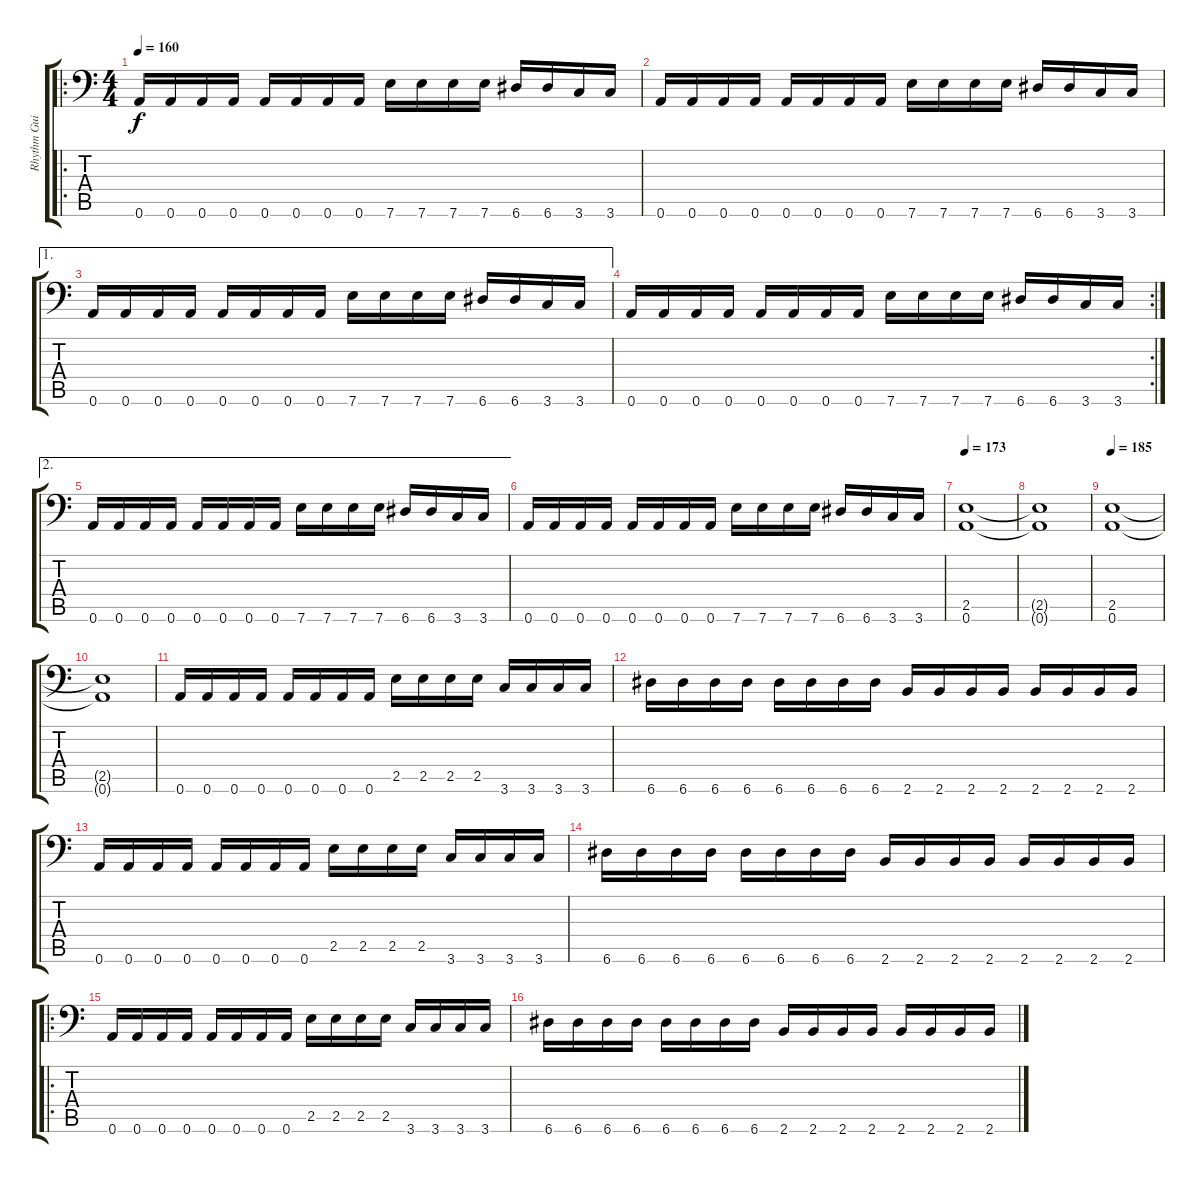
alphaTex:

\track ("Rhythm Guitar" "Rhythm Gui") {instrument overdrivenguitar}
\staff {score tabs}
\tuning (A3 E3 C3 G2 D2 A1) {hide}
\ro
\ts (4 4)
\tempo 160
\clef f4
\ks c
0.6.16{dy f volume 13 balance 11 instrument overdrivenguitar} 0.6.16 0.6.16 0.6.16 0.6.16 0.6.16 0.6.16 0.6.16 7.6.16 7.6.16 7.6.16 7.6.16 6.6.16 6.6.16 3.6.16 3.6.16 |
0.6.16 0.6.16 0.6.16 0.6.16 0.6.16 0.6.16 0.6.16 0.6.16 7.6.16 7.6.16 7.6.16 7.6.16 6.6.16 6.6.16 3.6.16 3.6.16 |
\ae 1
0.6.16 0.6.16 0.6.16 0.6.16 0.6.16 0.6.16 0.6.16 0.6.16 7.6.16 7.6.16 7.6.16 7.6.16 6.6.16 6.6.16 3.6.16 3.6.16 |
\rc 2
0.6.16 0.6.16 0.6.16 0.6.16 0.6.16 0.6.16 0.6.16 0.6.16 7.6.16 7.6.16 7.6.16 7.6.16 6.6.16 6.6.16 3.6.16 3.6.16 |
\ae 2
0.6.16 0.6.16 0.6.16 0.6.16 0.6.16 0.6.16 0.6.16 0.6.16 7.6.16 7.6.16 7.6.16 7.6.16 6.6.16 6.6.16 3.6.16 3.6.16 |
0.6.16 0.6.16 0.6.16 0.6.16 0.6.16 0.6.16 0.6.16 0.6.16 7.6.16 7.6.16 7.6.16 7.6.16 6.6.16 6.6.16 3.6.16 3.6.16 |
\tempo 173
(2.5 0.6).1 |
(2.5{t} 0.6{t}).1 |
\tempo 185
(2.5 0.6).1 |
(2.5{t} 0.6{t}).1 |
0.6.16 0.6.16 0.6.16 0.6.16 0.6.16 0.6.16 0.6.16 0.6.16 2.5.16 2.5.16 2.5.16 2.5.16 3.6.16 3.6.16 3.6.16 3.6.16 |
6.6.16 6.6.16 6.6.16 6.6.16 6.6.16 6.6.16 6.6.16 6.6.16 2.6.16 2.6.16 2.6.16 2.6.16 2.6.16 2.6.16 2.6.16 2.6.16 |
0.6.16 0.6.16 0.6.16 0.6.16 0.6.16 0.6.16 0.6.16 0.6.16 2.5.16 2.5.16 2.5.16 2.5.16 3.6.16 3.6.16 3.6.16 3.6.16 |
6.6.16 6.6.16 6.6.16 6.6.16 6.6.16 6.6.16 6.6.16 6.6.16 2.6.16 2.6.16 2.6.16 2.6.16 2.6.16 2.6.16 2.6.16 2.6.16 |
\ro
0.6.16 0.6.16 0.6.16 0.6.16 0.6.16 0.6.16 0.6.16 0.6.16 2.5.16 2.5.16 2.5.16 2.5.16 3.6.16 3.6.16 3.6.16 3.6.16 |
6.6.16 6.6.16 6.6.16 6.6.16 6.6.16 6.6.16 6.6.16 6.6.16 2.6.16 2.6.16 2.6.16 2.6.16 2.6.16 2.6.16 2.6.16 2.6.16
